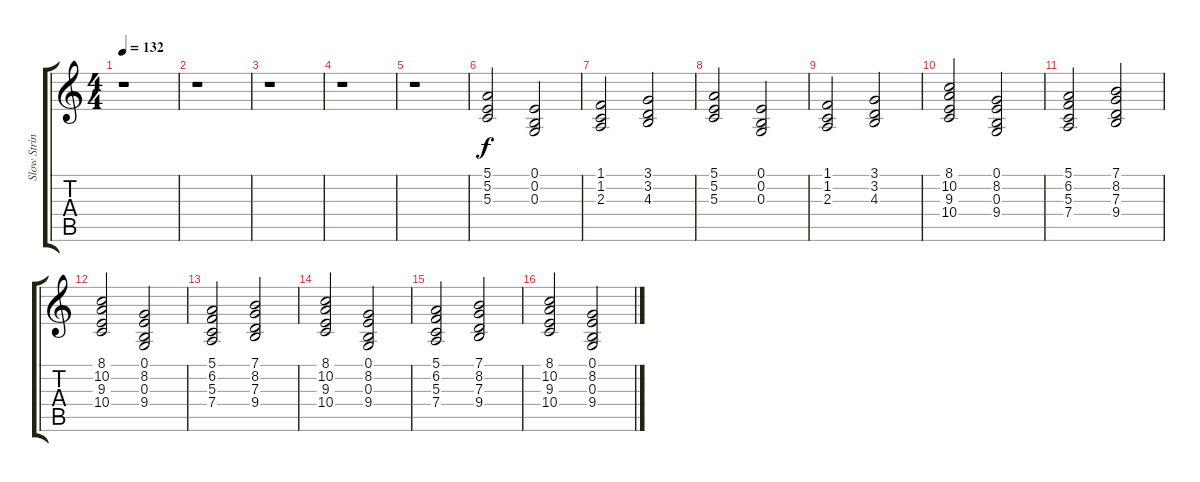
\track ("Slow Strings" "Slow Strin") {instrument synthstrings1}
\staff {score tabs}
\tuning (E4 B3 G3 D3 A2 E2) {hide}
\ts (4 4)
\tempo 132
\clef g2
\ks c
r.1{dy f instrument synthstrings1} |
r.1 |
r.1 |
r.1 |
r.1 |
(5.1 5.2 5.3).2 (0.1 0.2 0.3).2 |
(1.1 1.2 2.3).2 (3.1 3.2 4.3).2 |
(5.1 5.2 5.3).2 (0.1 0.2 0.3).2 |
(1.1 1.2 2.3).2 (3.1 3.2 4.3).2 |
(8.1 10.2 9.3 10.4).2 (0.1 8.2 0.3 9.4).2 |
(5.1 6.2 5.3 7.4).2 (7.1 8.2 7.3 9.4).2 |
(8.1 10.2 9.3 10.4).2 (0.1 8.2 0.3 9.4).2 |
(5.1 6.2 5.3 7.4).2 (7.1 8.2 7.3 9.4).2 |
(8.1 10.2 9.3 10.4).2 (0.1 8.2 0.3 9.4).2 |
(5.1 6.2 5.3 7.4).2 (7.1 8.2 7.3 9.4).2 |
(8.1 10.2 9.3 10.4).2 (0.1 8.2 0.3 9.4).2
